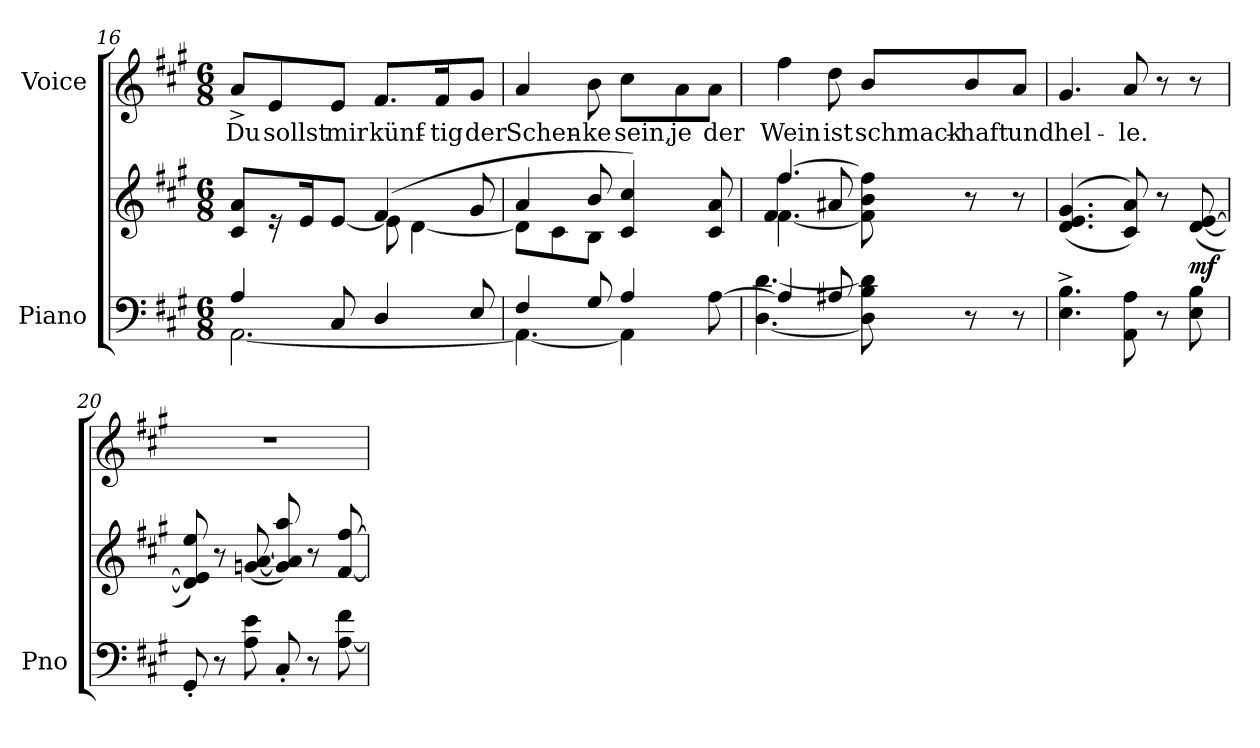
**kern	**kern	**dynam	**kern	**text
*part2	*part2	*part2	*part1	*part1
*staff3	*staff2	*staff2/3	*staff1	*staff1
*I"Piano	*	*	*I"Voice	*
*I'Pno	*	*	*	*
*clefF4	*clefG2	*	*clefG2	*
*k[f#c#g#]	*k[f#c#g#]	*	*k[f#c#g#]	*
*M6/8	*M6/8	*	*M6/8	*
=16	=16	=16	=16	=16
*^	*^	*	*	*
4A/	[2.AA\	8c#/ 8a/L	4.ryy	.	8a^>/L	Du
.	.	16r	.	.	8e/	sollst
.	.	16e/J	.	.	.	.
8C#/	.	[<8e/J	.	.	8e/J	mir
4D/	.	(4f#/	8e\]	.	8.f#/L	künf-
.	.	.	[4d\	.	.	.
.	.	.	.	.	16f#/K	-tig
8E/	.	8g#/	.	.	8g#/J	der
=17	=17	=17	=17	=17	=17	=17
4F#/	4.AA\_	4a/	8d\L]	.	4a/	Schen-
.	.	.	8c#\	.	.	.
8G#/	.	8b/	8B\J	.	8b\	-ke
4A/	4AA\]	4c#/ 4cc#/)	4ryy	.	8cc#\L	sein,
.	.	.	.	.	8a\	je
[8A\	8ryy	8c#/ 8a/	8ryy	.	8a\J	der
=18	=18	=18	=18	=18	=18	=18
*	*	*	*^	*	*	*
4A/]	[4.D\ [>4.d\	[4.ff#/	[4.f#\	4f#/	.	4ff#\	Wein
8A#X/	.	.	.	8a#X/	.	8dd\	ist
8D\] 8B\ 8d\]	4ryy	8f#\] 8b\ 8ff#\]	4ryy	4ryy	.	8b/L	schmack-
8r	.	8r	.	.	.	8b/	-haft
8r	8ryy	8r	8ryy	8ryy	.	8a/J	und
*v	*v	*	*	*	*	*	*
*	*v	*v	*v	*	*	*
=19	=19	=19	=19	=19
4.E\^ 4.B\^	((>4.d/ 4.e/ 4.g#/	.	4.g#/	hel-
8AA\ 8A\	8c#/ 8a/))	.	8a/	-le.
8r	8r	.	8r	.
!	!	!LO:DY:b	!	!
8E\ 8B\	([8d/ [8e/	mf	8r	.
=20	=20	=20	=20	=20
8GG#'/	8d/] 8e/] 8ee/)	.	2.r	.
8r	8r	.	.	.
8A\ 8e\	([8gn/ [8a/	.	.	.
8C#'/	8g/] 8a/] 8aa/)	.	.	.
8r	8r	.	.	.
[8A\ 8f#\	[<8f#/ [8ff#/	.	.	.
=	=	=	=	=
*-	*-	*-	*-	*-
